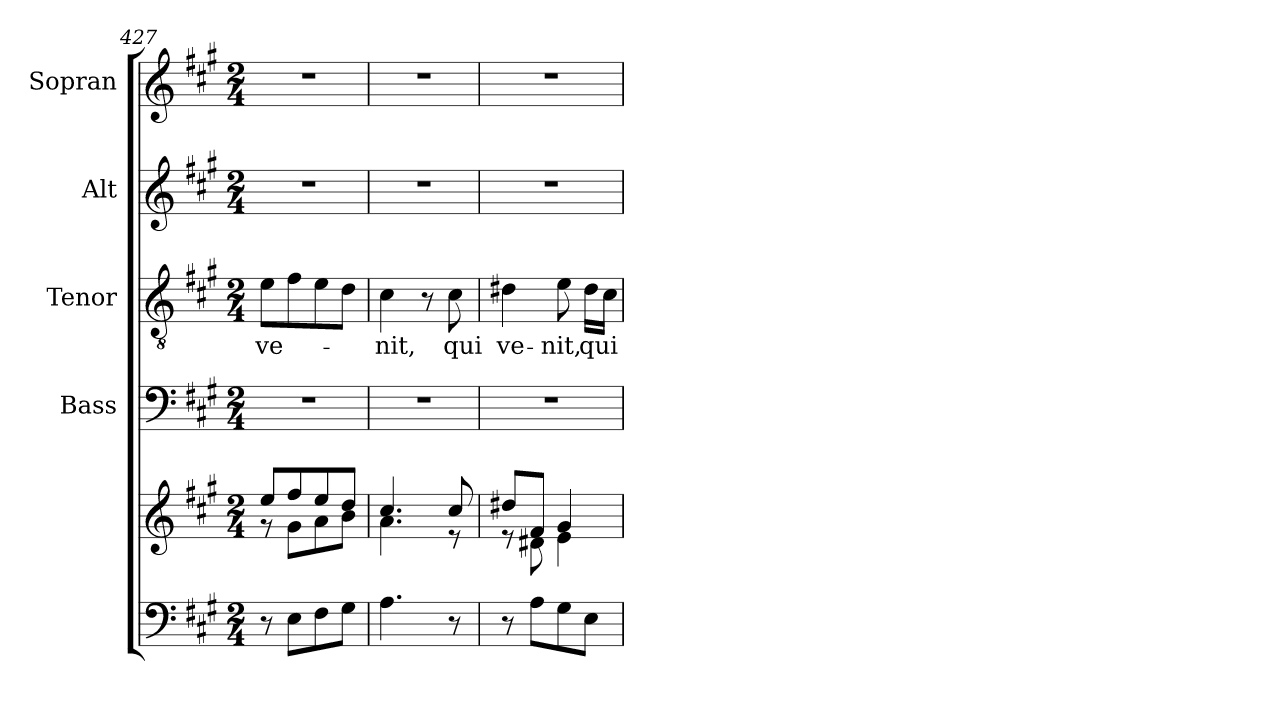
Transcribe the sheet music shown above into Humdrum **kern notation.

**kern	**kern	**kern	**kern	**text	**kern	**kern
*part5	*part5	*part4	*part3	*part3	*part2	*part1
*staff6	*staff5	*staff4	*staff3	*staff3	*staff2	*staff1
*	*	*I"Bass	*I"Tenor	*	*I"Alt	*I"Sopran
*	*	*I'B.	*I'T.	*	*I'A.	*I'S.
*clefF4	*clefG2	*clefF4	*clefGv2	*	*clefG2	*clefG2
*k[f#c#g#]	*k[f#c#g#]	*k[f#c#g#]	*k[f#c#g#]	*	*k[f#c#g#]	*k[f#c#g#]
*A:	*A:	*A:	*A:	*	*A:	*A:
*M2/4	*M2/4	*M2/4	*M2/4	*	*M2/4	*M2/4
=427	=427	=427	=427	=427	=427	=427
*	*^	*	*	*	*	*
!	!	!	!	!	!LO:LY:b	!	!
8r	8ee/L	8rf	2r	8e\L	ve-	2r	2r
8E\L	8ff#/	8g#\L	.	8f#\	.	.	.
8F#\	8ee/	8a\	.	8e\	.	.	.
8G#\J	8dd/J	8b\J	.	8d\J	.	.	.
=428	=428	=428	=428	=428	=428	=428	=428
!	!	!	!	!	!LO:LY:b	!	!
4.A\	4.cc#/	4.a\	2r	4c#\	-nit,	2r	2r
.	.	.	.	8r	.	.	.
!	!	!	!	!	!LO:LY:b	!	!
8r	8cc#/	8re	.	8c#\	qui	.	.
=429	=429	=429	=429	=429	=429	=429	=429
!	!	!	!	!	!LO:LY:b	!	!
8r	8dd#X/L	8re	2r	4d#X\	ve-	2r	2r
8A\L	8f#/J	8d#X\	.	.	.	.	.
!	!	!	!	!	!LO:LY:b	!	!
8G#\	4g#/	4e\	.	8e\	-nit,	.	.
!	!	!	!	!	!LO:LY:b	!	!
8E\J	.	.	.	16d#\LL	qui	.	.
.	.	.	.	16c#\JJ	.	.	.
*	*v	*v	*	*	*	*	*
=	=	=	=	=	=	=
*-	*-	*-	*-	*-	*-	*-
